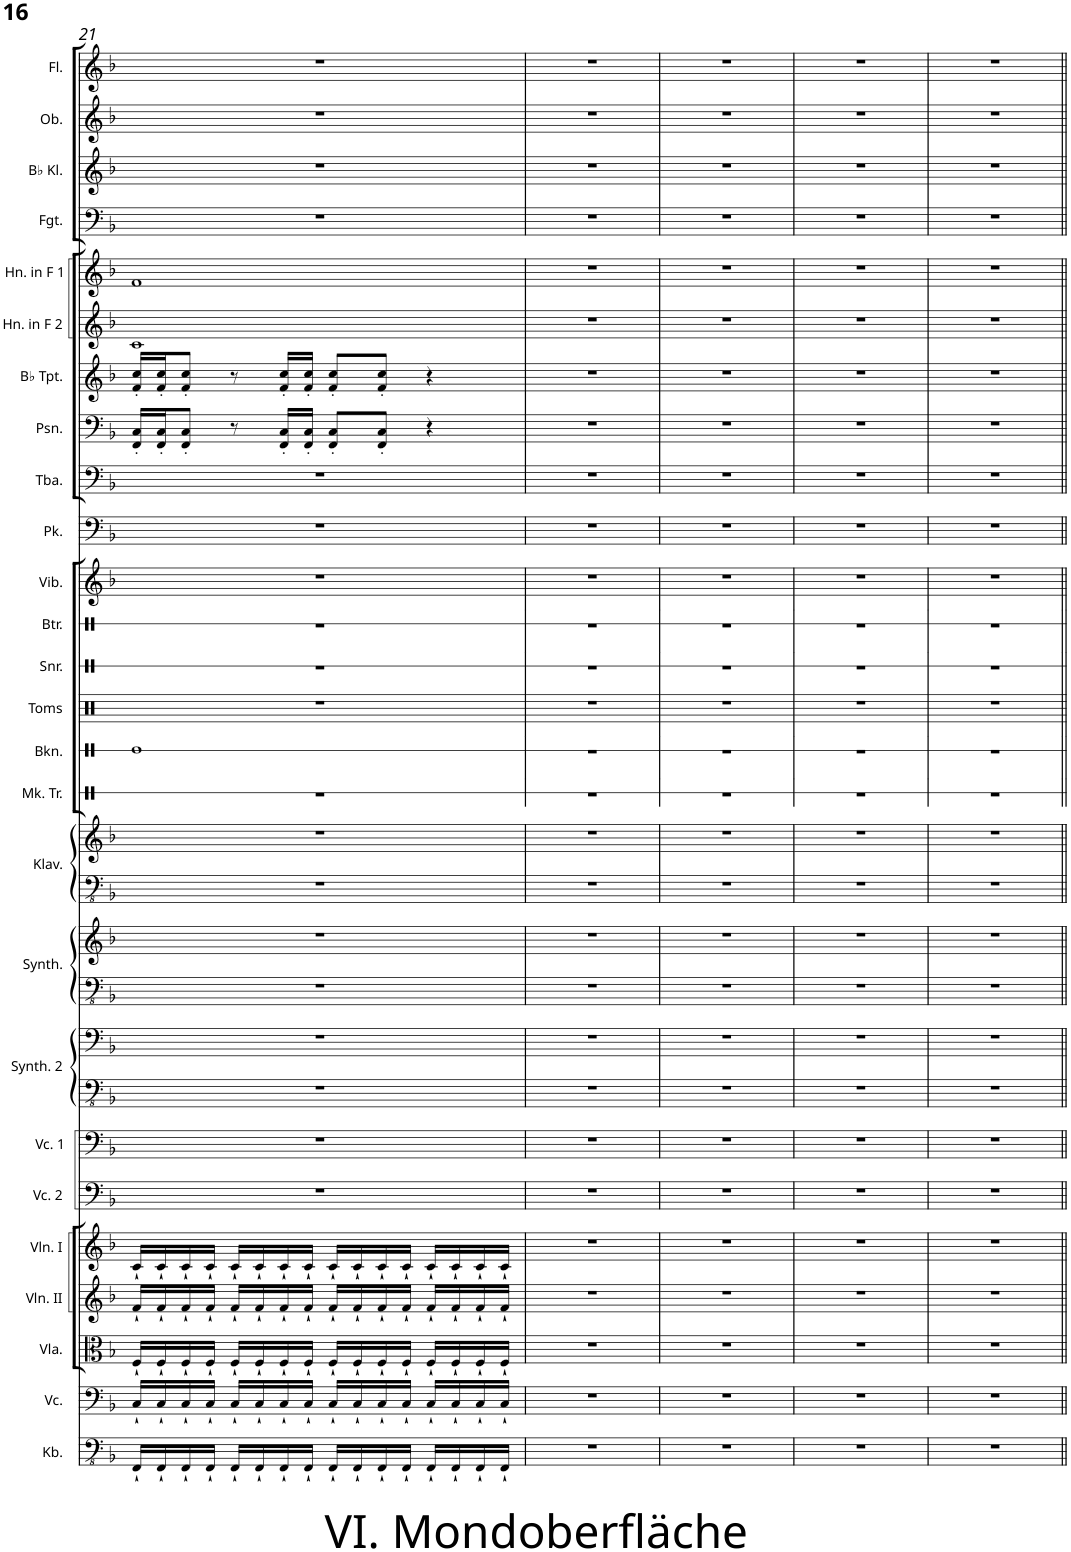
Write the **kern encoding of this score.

**kern	**kern	**kern	**kern	**kern	**kern	**kern	**kern	**kern	**kern	**kern	**kern	**kern	**kern	**kern	**kern	**kern	**kern	**kern	**kern	**kern	**kern	**kern	**kern	**kern	**kern	**kern
*part24	*part23	*part22	*part21	*part20	*part19	*part18	*part17	*part17	*part16	*part16	*part15	*part15	*part14	*part13	*part12	*part11	*part10	*part9	*part8	*part7	*part6	*part5	*part4	*part3	*part2	*part1
*staff27	*staff26	*staff25	*staff24	*staff23	*staff22	*staff21	*staff20	*staff19	*staff18	*staff17	*staff16	*staff15	*staff14	*staff13	*staff12	*staff11	*staff10	*staff9	*staff8	*staff7	*staff6	*staff5	*staff4	*staff3	*staff2	*staff1
*I"Kontrabasse	*I"Violoncelli	*I"Violas	*I"Violinen II	*I"Violinen I	*I"Violoncello 2	*I"Violoncello 1	*I"Bass Synthesizer 2	*	*I"Bass Synthesizer	*	*I"Klavier	*	*I"Becken	*I"Toms	*I"Basstrommel	*I"Vibraphon	*I"Pauken	*I"Tuba	*I"Posaunen	*I"Trompeten in Bb	*I"Horn in F 2	*I"Horn in F 1	*I"Fagotte	*I"Klarinetten in Bb	*I"Oboen	*I"Flöten
*I'Kb.	*I'Vc.	*I'Vla.	*I'Vln. II	*I'Vln. I	*I'Vc. 2	*I'Vc. 1	*I'Synth. 2	*	*I'Synth.	*	*I'Klav.	*	*I'Bkn.	*I'Toms	*I'Btr.	*I'Vib.	*I'Pk.	*I'Tba.	*I'Psn.	*	*I'Hn. in F 2	*I'Hn. in F 1	*I'Fgt.	*	*I'Ob.	*I'Fl.
!!LO:PB:g=z
*clefFv4	*clefF4	*clefC3	*clefG2	*clefG2	*clefF4	*clefF4	*clefFv4	*clefF4	*clefFv4	*clefG2	*clefFv4	*clefG2	*clefX	*clefX	*clefX	*clefG2	*clefF4	*clefF4	*clefF4	*clefG2	*clefG2	*clefG2	*clefF4	*clefG2	*clefG2	*clefG2
*	*	*	*	*	*	*	*	*	*	*	*	*	*	*	*	*	*	*	*	*Trd1c2	*Trd4c7	*Trd4c7	*	*Trd1c2	*	*
*k[b-]	*k[b-]	*k[b-]	*k[b-]	*k[b-]	*k[b-]	*k[b-]	*k[b-]	*k[b-]	*k[b-]	*k[b-]	*k[b-]	*k[b-]	*k[]	*k[]	*k[]	*k[b-]	*k[b-]	*k[b-]	*k[b-]	*k[b-]	*k[b-]	*k[b-]	*k[b-]	*k[b-]	*k[b-]	*k[b-]
*M4/4	*M4/4	*M4/4	*M4/4	*M4/4	*M4/4	*M4/4	*M4/4	*M4/4	*M4/4	*M4/4	*M4/4	*M4/4	*M4/4	*M4/4	*M4/4	*M4/4	*M4/4	*M4/4	*M4/4	*M4/4	*M4/4	*M4/4	*M4/4	*M4/4	*M4/4	*M4/4
=21	=21	=21	=21	=21	=21	=21	=21	=21	=21	=21	=21	=21	=21	=21	=21	=21	=21	=21	=21	=21	=21	=21	=21	=21	=21	=21
16FFF`/LL	16C`/LL	16F`/LL	16f`/LL	16c`/LL	1r	1r	1r	1r	1r	1r	1r	1r	1Re	1r	1r	1r	1r	1r	16FF/' 16C/'LL	16f/' 16cc/'LL	1c	1f	1r	1r	1r	1r
16FFF`/	16C`/	16F`/	16f`/	16c`/	.	.	.	.	.	.	.	.	.	.	.	.	.	.	16FF/' 16C/'J	16f/' 16cc/'J	.	.	.	.	.	.
16FFF`/	16C`/	16F`/	16f`/	16c`/	.	.	.	.	.	.	.	.	.	.	.	.	.	.	8FF/' 8C/'J	8f/' 8cc/'J	.	.	.	.	.	.
16FFF`/JJ	16C`/JJ	16F`/JJ	16f`/JJ	16c`/JJ	.	.	.	.	.	.	.	.	.	.	.	.	.	.	.	.	.	.	.	.	.	.
16FFF`/LL	16C`/LL	16F`/LL	16f`/LL	16c`/LL	.	.	.	.	.	.	.	.	.	.	.	.	.	.	8r	8r	.	.	.	.	.	.
16FFF`/	16C`/	16F`/	16f`/	16c`/	.	.	.	.	.	.	.	.	.	.	.	.	.	.	.	.	.	.	.	.	.	.
16FFF`/	16C`/	16F`/	16f`/	16c`/	.	.	.	.	.	.	.	.	.	.	.	.	.	.	16FF/' 16C/'LL	16f/' 16cc/'LL	.	.	.	.	.	.
16FFF`/JJ	16C`/JJ	16F`/JJ	16f`/JJ	16c`/JJ	.	.	.	.	.	.	.	.	.	.	.	.	.	.	16FF/' 16C/'JJ	16f/' 16cc/'JJ	.	.	.	.	.	.
16FFF`/LL	16C`/LL	16F`/LL	16f`/LL	16c`/LL	.	.	.	.	.	.	.	.	.	.	.	.	.	.	8FF/' 8C/'L	8f/' 8cc/'L	.	.	.	.	.	.
16FFF`/	16C`/	16F`/	16f`/	16c`/	.	.	.	.	.	.	.	.	.	.	.	.	.	.	.	.	.	.	.	.	.	.
16FFF`/	16C`/	16F`/	16f`/	16c`/	.	.	.	.	.	.	.	.	.	.	.	.	.	.	8FF/' 8C/'J	8f/' 8cc/'J	.	.	.	.	.	.
16FFF`/JJ	16C`/JJ	16F`/JJ	16f`/JJ	16c`/JJ	.	.	.	.	.	.	.	.	.	.	.	.	.	.	.	.	.	.	.	.	.	.
16FFF`/LL	16C`/LL	16F`/LL	16f`/LL	16c`/LL	.	.	.	.	.	.	.	.	.	.	.	.	.	.	4r	4r	.	.	.	.	.	.
16FFF`/	16C`/	16F`/	16f`/	16c`/	.	.	.	.	.	.	.	.	.	.	.	.	.	.	.	.	.	.	.	.	.	.
16FFF`/	16C`/	16F`/	16f`/	16c`/	.	.	.	.	.	.	.	.	.	.	.	.	.	.	.	.	.	.	.	.	.	.
16FFF`/JJ	16C`/JJ	16F`/JJ	16f`/JJ	16c`/JJ	.	.	.	.	.	.	.	.	.	.	.	.	.	.	.	.	.	.	.	.	.	.
=22	=22	=22	=22	=22	=22	=22	=22	=22	=22	=22	=22	=22	=22	=22	=22	=22	=22	=22	=22	=22	=22	=22	=22	=22	=22	=22
1r	1r	1r	1r	1r	1r	1r	1r	1r	1r	1r	1r	1r	1r	1r	1r	1r	1r	1r	1r	1r	1r	1r	1r	1r	1r	1r
=23	=23	=23	=23	=23	=23	=23	=23	=23	=23	=23	=23	=23	=23	=23	=23	=23	=23	=23	=23	=23	=23	=23	=23	=23	=23	=23
1r	1r	1r	1r	1r	1r	1r	1r	1r	1r	1r	1r	1r	1r	1r	1r	1r	1r	1r	1r	1r	1r	1r	1r	1r	1r	1r
=24	=24	=24	=24	=24	=24	=24	=24	=24	=24	=24	=24	=24	=24	=24	=24	=24	=24	=24	=24	=24	=24	=24	=24	=24	=24	=24
1r	1r	1r	1r	1r	1r	1r	1r	1r	1r	1r	1r	1r	1r	1r	1r	1r	1r	1r	1r	1r	1r	1r	1r	1r	1r	1r
=25	=25	=25	=25	=25	=25	=25	=25	=25	=25	=25	=25	=25	=25	=25	=25	=25	=25	=25	=25	=25	=25	=25	=25	=25	=25	=25
1r	1r	1r	1r	1r	1r	1r	1r	1r	1r	1r	1r	1r	1r	1r	1r	1r	1r	1r	1r	1r	1r	1r	1r	1r	1r	1r
=||	=||	=||	=||	=||	=||	=||	=||	=||	=||	=||	=||	=||	=||	=||	=||	=||	=||	=||	=||	=||	=||	=||	=||	=||	=||	=||
*-	*-	*-	*-	*-	*-	*-	*-	*-	*-	*-	*-	*-	*-	*-	*-	*-	*-	*-	*-	*-	*-	*-	*-	*-	*-	*-
